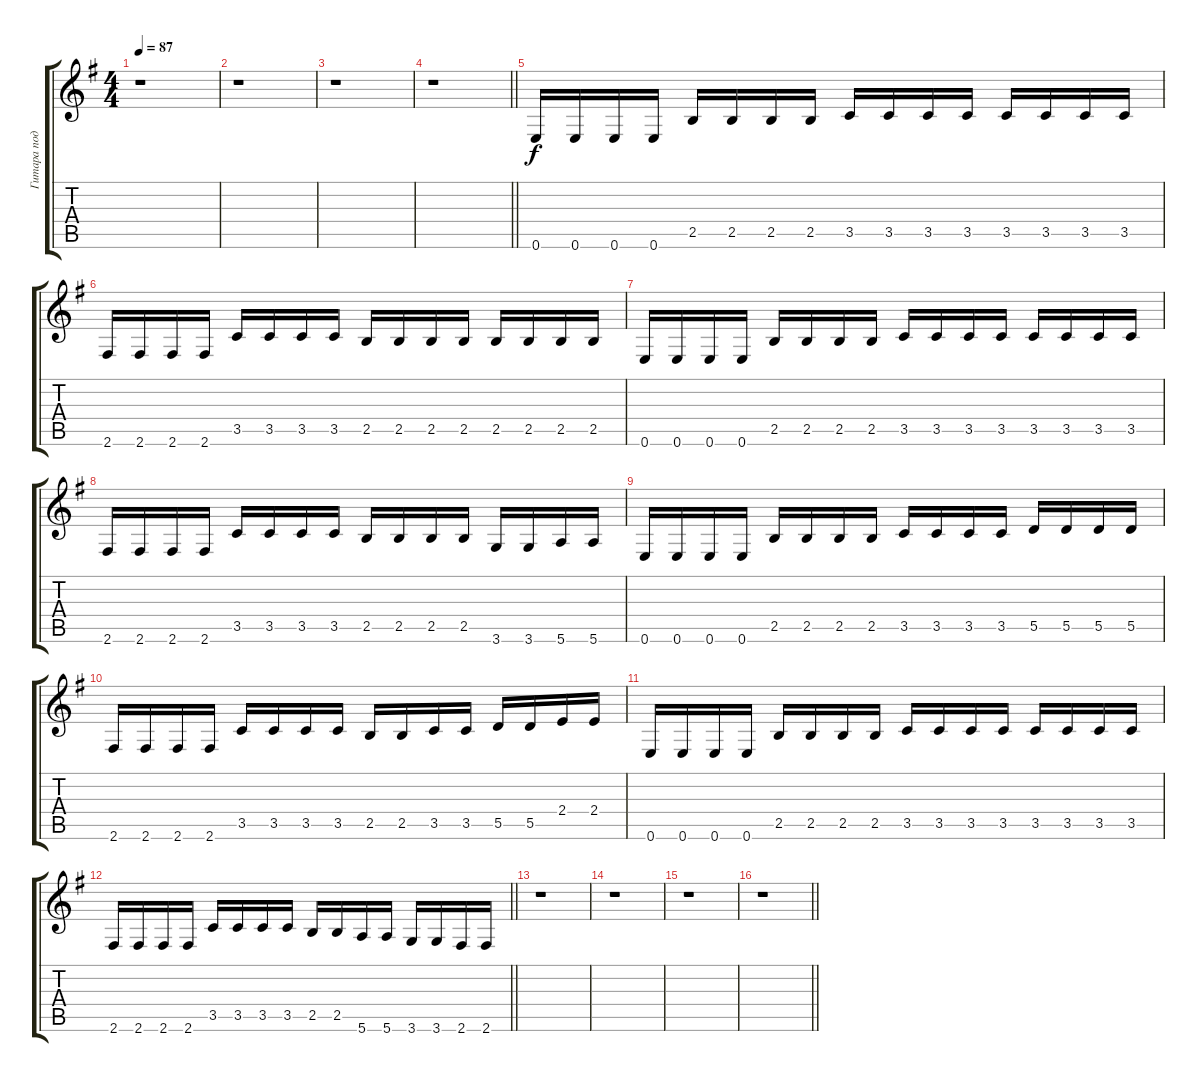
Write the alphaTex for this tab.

\track ("Гитара подгруженная" "Гитара под") {instrument overdrivenguitar}
\staff {score tabs}
\tuning (E4 B3 G3 D3 A2 E2) {hide}
\ts (4 4)
\tempo 87
\clef g2
\ks eminor
r.1{dy f} |
r.1 |
r.1 |
\barLineRight lightlight
r.1 |
0.6.16 0.6.16 0.6.16 0.6.16 2.5.16 2.5.16 2.5.16 2.5.16 3.5.16 3.5.16 3.5.16 3.5.16 3.5.16 3.5.16 3.5.16 3.5.16 |
2.6.16 2.6.16 2.6.16 2.6.16 3.5.16 3.5.16 3.5.16 3.5.16 2.5.16 2.5.16 2.5.16 2.5.16 2.5.16 2.5.16 2.5.16 2.5.16 |
0.6.16 0.6.16 0.6.16 0.6.16 2.5.16 2.5.16 2.5.16 2.5.16 3.5.16 3.5.16 3.5.16 3.5.16 3.5.16 3.5.16 3.5.16 3.5.16 |
2.6.16 2.6.16 2.6.16 2.6.16 3.5.16 3.5.16 3.5.16 3.5.16 2.5.16 2.5.16 2.5.16 2.5.16 3.6.16 3.6.16 5.6.16 5.6.16 |
0.6.16 0.6.16 0.6.16 0.6.16 2.5.16 2.5.16 2.5.16 2.5.16 3.5.16 3.5.16 3.5.16 3.5.16 5.5.16 5.5.16 5.5.16 5.5.16 |
2.6.16 2.6.16 2.6.16 2.6.16 3.5.16 3.5.16 3.5.16 3.5.16 2.5.16 2.5.16 3.5.16 3.5.16 5.5.16 5.5.16 2.4.16 2.4.16 |
0.6.16 0.6.16 0.6.16 0.6.16 2.5.16 2.5.16 2.5.16 2.5.16 3.5.16 3.5.16 3.5.16 3.5.16 3.5.16 3.5.16 3.5.16 3.5.16 |
\barLineRight lightlight
2.6.16 2.6.16 2.6.16 2.6.16 3.5.16 3.5.16 3.5.16 3.5.16 2.5.16 2.5.16 5.6.16 5.6.16 3.6.16 3.6.16 2.6.16 2.6.16 |
r.1 |
r.1 |
r.1 |
\barLineRight lightlight
r.1
